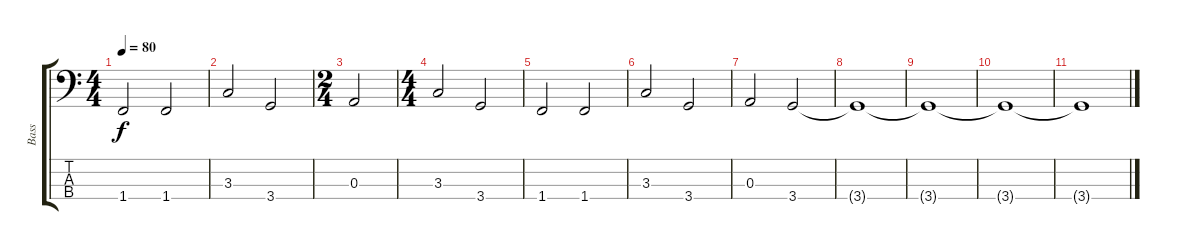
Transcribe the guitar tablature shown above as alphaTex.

\track ("Bass" "Bass") {instrument electricbassfinger}
\staff {score tabs}
\tuning (G2 D2 A1 E1) {hide}
\ts (4 4)
\tempo 80
\clef f4
\ks c
1.4.2{dy f} 1.4.2 |
3.3.2 3.4.2 |
\ts (2 4)
0.3.2 |
\ts (4 4)
3.3.2 3.4.2 |
1.4.2 1.4.2 |
3.3.2 3.4.2 |
0.3.2 3.4.2 |
3.4{t}.1 |
3.4{t}.1 |
3.4{t}.1 |
3.4{t}.1
